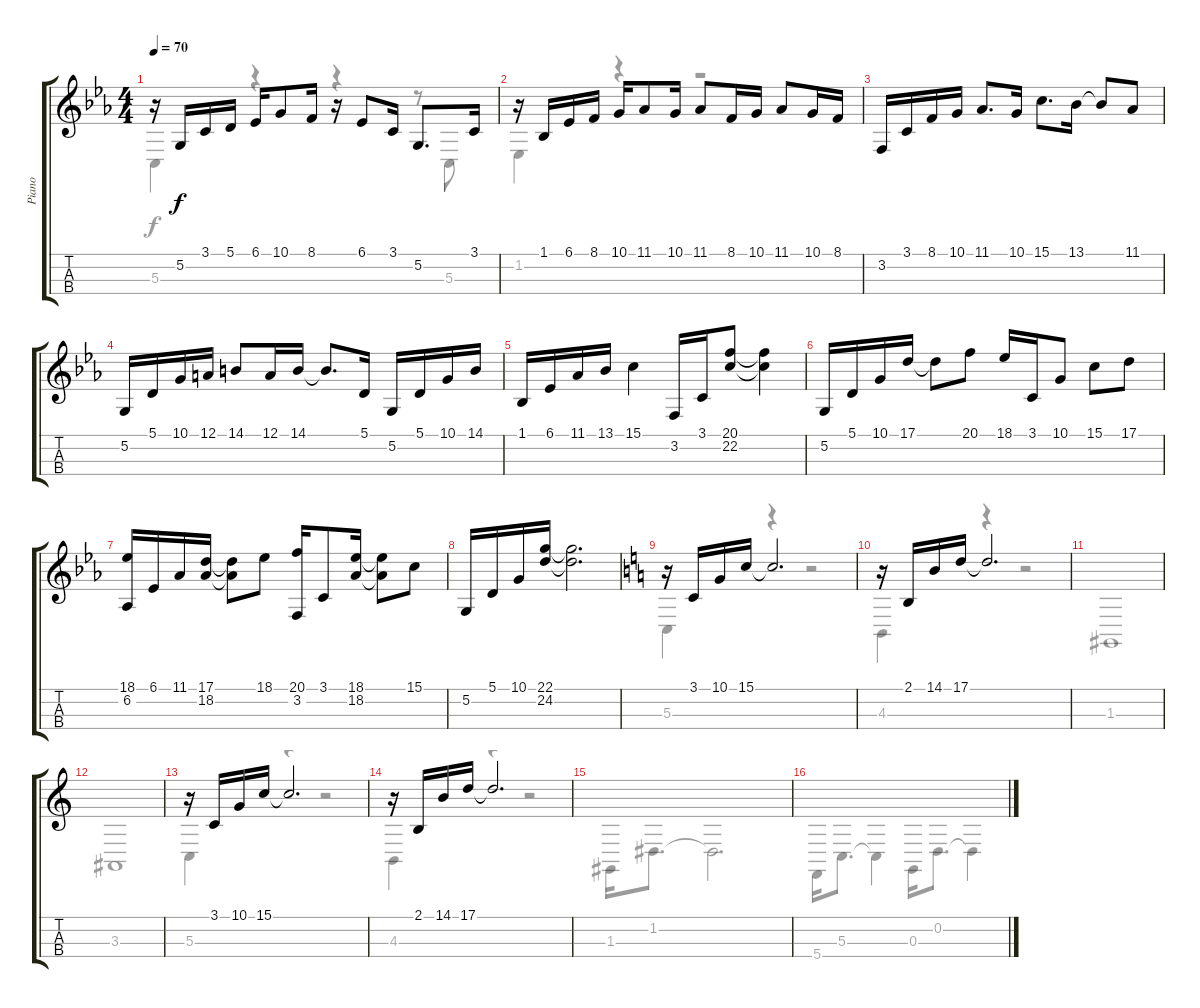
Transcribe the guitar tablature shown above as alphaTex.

\track ("Piano" "Piano") {instrument acousticgrandpiano}
\staff {score tabs}
\tuning (A3 D3 G2 C2) {hide}
\voice
\ts (4 4)
\tempo 70
\clef g2
\ks eb
r.16{dy f} 5.2.16 3.1.16 5.1.16 6.1.16 10.1.8 8.1.16 r.16 6.1.8 3.1.16 5.2.8{d} 3.1.16 |
r.16 1.1.16 6.1.16 8.1.16 10.1.16 11.1.8 10.1.16 11.1.8 8.1.16 10.1.16 11.1.8 10.1.16 8.1.16 |
3.2.16 3.1.16 8.1.16 10.1.16 11.1.8{d} 10.1.16 15.1.8{d} 13.1.16 13.1{t}.8 11.1.8 |
5.2.16 5.1.16 10.1.16 12.1.16 14.1.8 12.1.16 14.1.16 14.1{t}.8{d} 5.1.16 5.2.16 5.1.16 10.1.16 14.1.16 |
1.1.16 6.1.16 11.1.16 13.1.16 15.1.4 3.2.16 3.1.16 (20.1 22.2).8 (20.1{t} 22.2{t}).4 |
5.2.16 5.1.16 10.1.16 17.1.16 17.1{t}.8 20.1.8 18.1.16 3.1.16 10.1.8 15.1.8 17.1.8 |
(18.1 6.2).16 6.1.16 11.1.16 (17.1 18.2).16 (17.1{t} 18.2{t}).8 18.1.8 (20.1 3.2).16 3.1.8 (18.1 18.2).16 (18.1{t} 18.2{t}).8 15.1.8 |
5.2.16 5.1.16 10.1.16 (22.1 24.2).16 (22.1{t} 24.2{t}).2{d} |
\ks c
r.16 3.1.16 10.1.16 15.1.16 15.1{t}.2{d} |
r.16 2.1.16 14.1.16 17.1.16 17.1{t}.2{d} |
|
|
r.16 3.1.16 10.1.16 15.1.16 15.1{t}.2{d} |
r.16 2.1.16 14.1.16 17.1.16 17.1{t}.2{d} |
|
\voice
\clef g2
\ottava regular
\simile none
\ks eb
5.3.4{dy f} r.4 r.4 r.8 5.3.8 |
1.2.4 r.4 r.2 |
|
|
|
|
|
|
\ks c
5.3.4 r.4 r.2 |
4.3.4 r.4 r.2 |
1.3.1 |
3.3.1 |
5.3.4 r.4 r.2 |
4.3.4 r.4 r.2 |
1.3.16 1.2.8{d} 1.2{t}.2{d} |
5.4.16 5.3.8{d} 5.3{t}.4 0.3.16 0.2.8{d} 0.2{t}.4
